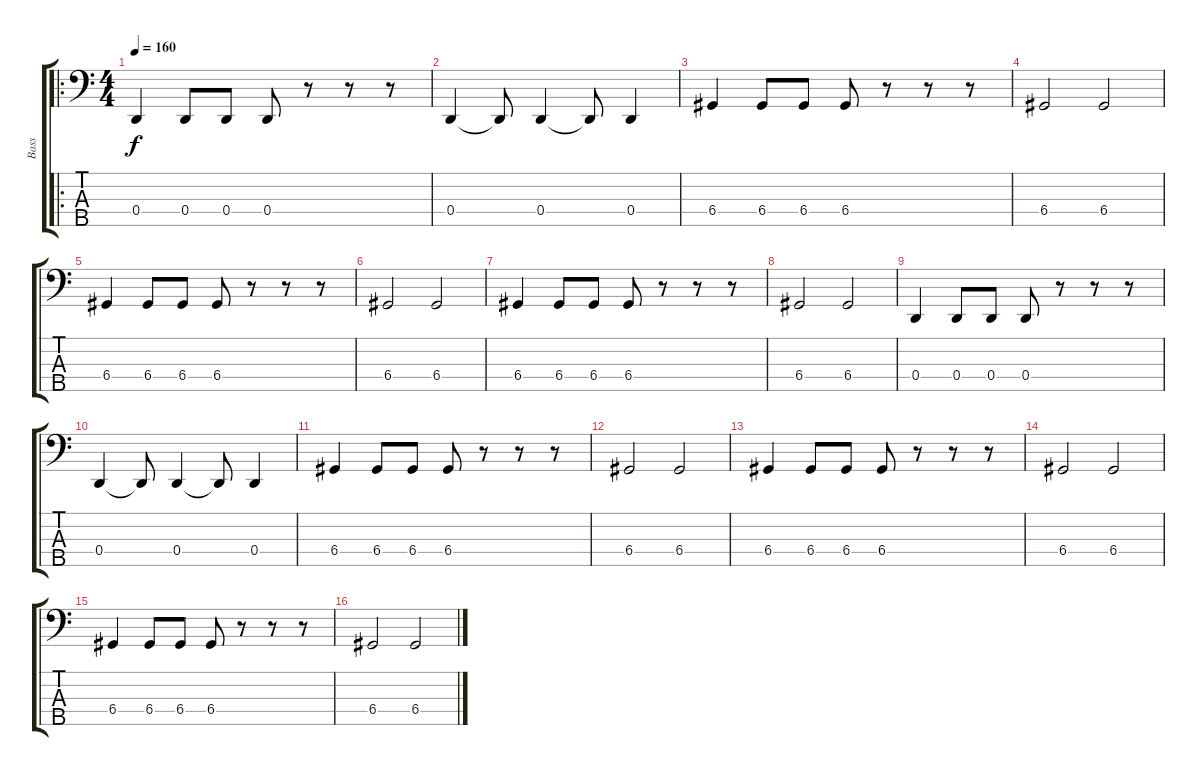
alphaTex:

\track ("Bass" "Bass") {instrument electricbassfinger}
\staff {score tabs}
\tuning (F2 C2 G1 D1 A0) {hide}
\ro
\ts (4 4)
\tempo 160
\clef f4
\ks c
0.4.4{dy f volume 8 instrument electricbassfinger} 0.4.8 0.4.8 0.4.8 r.8 r.8 r.8 |
0.4.4 0.4{t}.8 0.4.4 0.4{t}.8 0.4.4 |
6.4.4 6.4.8 6.4.8 6.4.8 r.8 r.8 r.8 |
6.4.2 6.4.2 |
6.4.4 6.4.8 6.4.8 6.4.8 r.8 r.8 r.8 |
6.4.2 6.4.2 |
6.4.4 6.4.8 6.4.8 6.4.8 r.8 r.8 r.8 |
6.4.2 6.4.2 |
0.4.4{volume 8} 0.4.8 0.4.8 0.4.8 r.8 r.8 r.8 |
0.4.4 0.4{t}.8 0.4.4 0.4{t}.8 0.4.4 |
6.4.4 6.4.8 6.4.8 6.4.8 r.8 r.8 r.8 |
6.4.2 6.4.2 |
6.4.4 6.4.8 6.4.8 6.4.8 r.8 r.8 r.8 |
6.4.2 6.4.2 |
6.4.4 6.4.8 6.4.8 6.4.8 r.8 r.8 r.8 |
6.4.2 6.4.2
